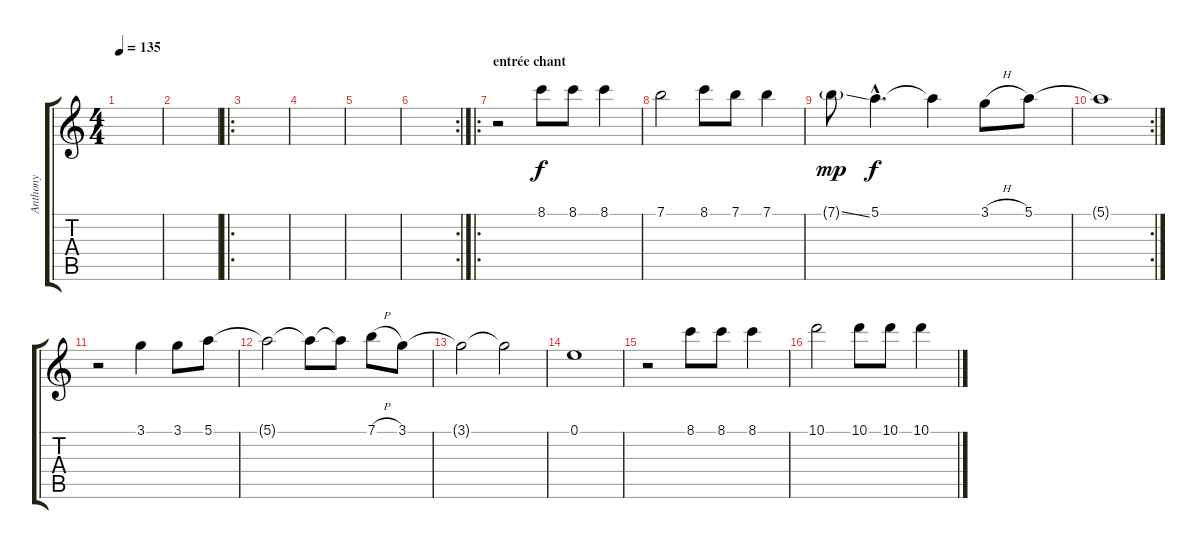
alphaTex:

\track ("Anthony" "Anthony") {instrument fretlessbass}
\staff {score tabs}
\tuning (E4 B3 G3 D3 A2 E2) {hide}
\ts (4 4)
\tempo 135
\clef g2
\ks c
|
|
\ro
|
|
|
\rc 2
|
\ro
\section ("" "entrée chant")
r.2 8.1.8 8.1.8 8.1.4 |
7.1.2 8.1.8 7.1.8 7.1.4 |
7.1{ss g}.8{dy mp} 5.1{hac}.4{d dy f} 5.1{t}.4 3.1{h}.8 5.1.8 |
\rc 2
5.1{t}.1 |
r.2 3.1.4 3.1.8 5.1.8 |
5.1{t}.2 5.1{t}.8 5.1{t}.8 7.1{h}.8 3.1.8 |
3.1{t}.2 3.1{t}.2 |
0.1.1 |
r.2 8.1.8 8.1.8 8.1.4 |
10.1.2 10.1.8 10.1.8 10.1.4
